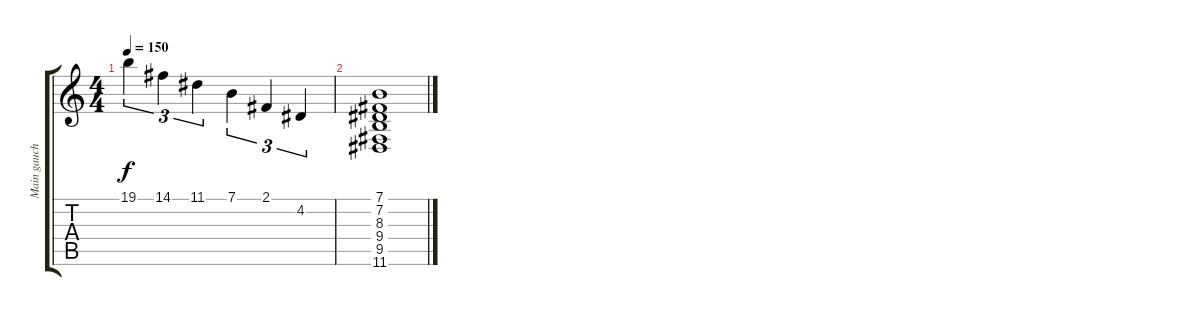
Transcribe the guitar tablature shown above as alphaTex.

\track ("Main gauche" "Main gauch") {instrument electricgrandpiano}
\staff {score tabs}
\tuning (E4 B3 G3 D3 A2 E2) {hide}
\ts (4 4)
\tempo 150
\clef g2
\ks c
19.1.4{tu (3 2) dy f} 14.1.4{tu (3 2)} 11.1.4{tu (3 2)} 7.1.4{tu (3 2)} 2.1.4{tu (3 2)} 4.2.4{tu (3 2)} |
(7.1 7.2 8.3 9.4 9.5 11.6).1
